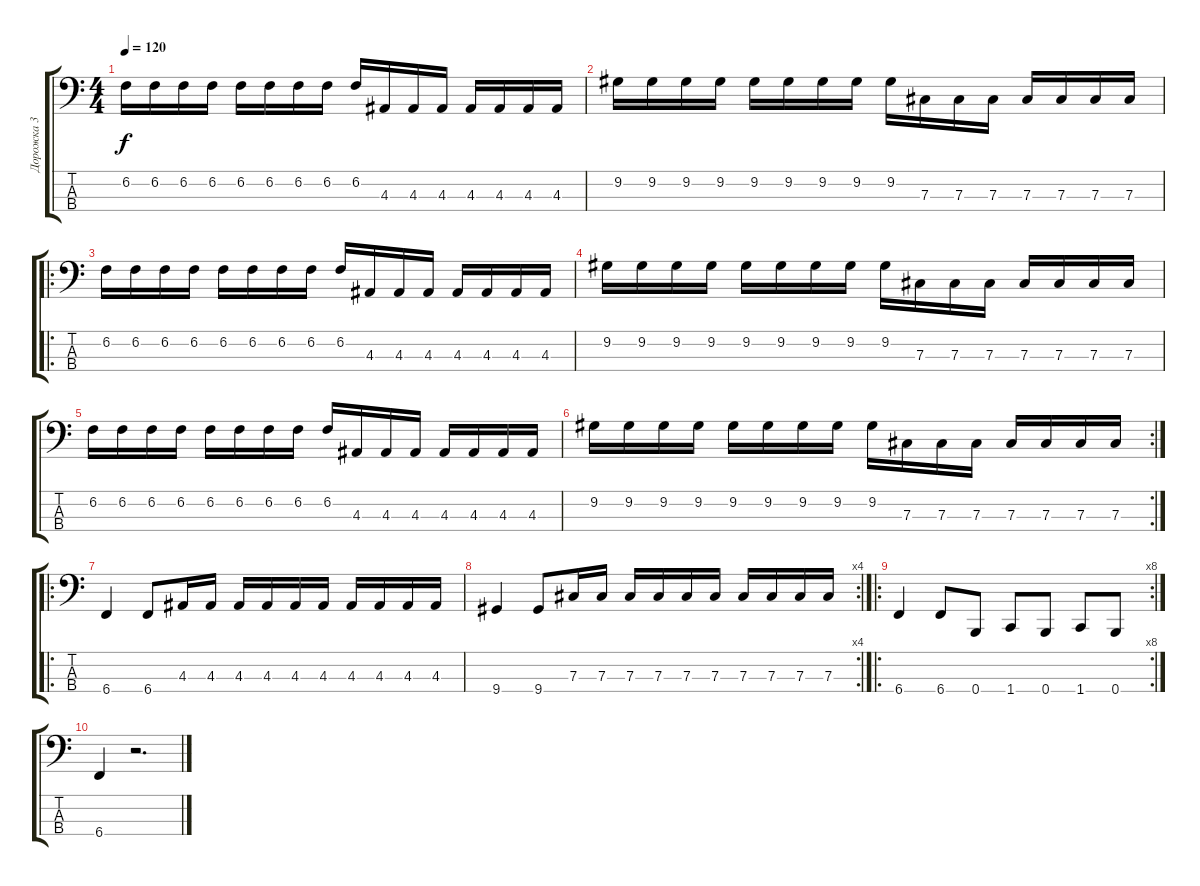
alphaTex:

\track ("Дорожка 3" "Дорожка 3") {instrument electricbassfinger}
\staff {score tabs}
\tuning (E2 B1 Gb1 B0) {hide}
\ts (4 4)
\tempo 120
\clef f4
\ks c
6.2.16{dy f} 6.2.16 6.2.16 6.2.16 6.2.16 6.2.16 6.2.16 6.2.16 6.2.16 4.3.16 4.3.16 4.3.16 4.3.16 4.3.16 4.3.16 4.3.16 |
9.2.16 9.2.16 9.2.16 9.2.16 9.2.16 9.2.16 9.2.16 9.2.16 9.2.16 7.3.16 7.3.16 7.3.16 7.3.16 7.3.16 7.3.16 7.3.16 |
\ro
6.2.16 6.2.16 6.2.16 6.2.16 6.2.16 6.2.16 6.2.16 6.2.16 6.2.16 4.3.16 4.3.16 4.3.16 4.3.16 4.3.16 4.3.16 4.3.16 |
9.2.16 9.2.16 9.2.16 9.2.16 9.2.16 9.2.16 9.2.16 9.2.16 9.2.16 7.3.16 7.3.16 7.3.16 7.3.16 7.3.16 7.3.16 7.3.16 |
6.2.16 6.2.16 6.2.16 6.2.16 6.2.16 6.2.16 6.2.16 6.2.16 6.2.16 4.3.16 4.3.16 4.3.16 4.3.16 4.3.16 4.3.16 4.3.16 |
\rc 2
9.2.16 9.2.16 9.2.16 9.2.16 9.2.16 9.2.16 9.2.16 9.2.16 9.2.16 7.3.16 7.3.16 7.3.16 7.3.16 7.3.16 7.3.16 7.3.16 |
\ro
6.4.4 6.4.8 4.3.16 4.3.16 4.3.16 4.3.16 4.3.16 4.3.16 4.3.16 4.3.16 4.3.16 4.3.16 |
\rc 4
9.4.4 9.4.8 7.3.16 7.3.16 7.3.16 7.3.16 7.3.16 7.3.16 7.3.16 7.3.16 7.3.16 7.3.16 |
\ro
\rc 8
6.4.4 6.4.8 0.4.8 1.4.8 0.4.8 1.4.8 0.4.8 |
6.4.4 r.2{d}
